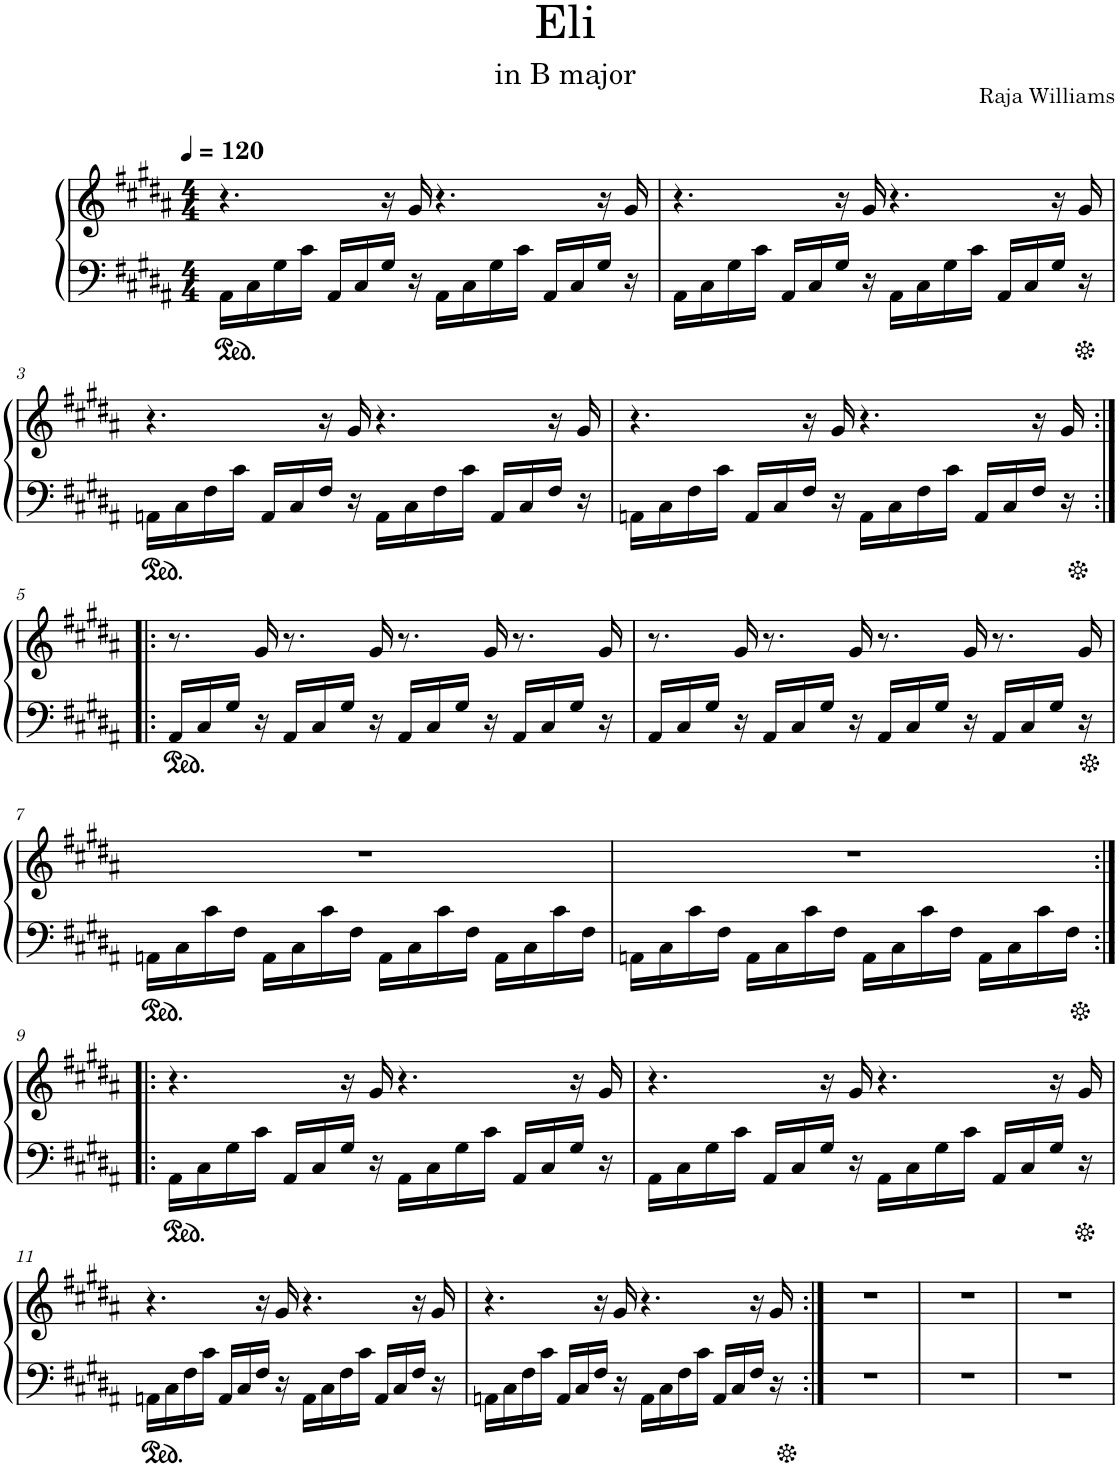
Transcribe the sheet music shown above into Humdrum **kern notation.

**kern	**kern
*part1	*part1
*staff2	*staff1
*I"Piano	*
*I'Pno.	*
*clefF4	*clefG2
*k[f#c#g#d#a#]	*k[f#c#g#d#a#]
*M4/4	*M4/4
*MM120	*MM120
=1	=1
16AA#\LL	4.r
16C#\	.
16G#\	.
16c#\JJ	.
16AA#/LL	.
16C#/	.
16G#/JJ	16r
16r	16g#/
16AA#\LL	4.r
16C#\	.
16G#\	.
16c#\JJ	.
16AA#/LL	.
16C#/	.
16G#/JJ	16r
16r	16g#/
=2	=2
16AA#\LL	4.r
16C#\	.
16G#\	.
16c#\JJ	.
16AA#/LL	.
16C#/	.
16G#/JJ	16r
16r	16g#/
16AA#\LL	4.r
16C#\	.
16G#\	.
16c#\JJ	.
16AA#/LL	.
16C#/	.
16G#/JJ	16r
16r	16g#/
!!LO:LB:g=z
=3	=3
16AAn\LL	4.r
16C#\	.
16F#\	.
16c#\JJ	.
16AA/LL	.
16C#/	.
16F#/JJ	16r
16r	16g#/
16AA\LL	4.r
16C#\	.
16F#\	.
16c#\JJ	.
16AA/LL	.
16C#/	.
16F#/JJ	16r
16r	16g#/
=4	=4
16AAn\LL	4.r
16C#\	.
16F#\	.
16c#\JJ	.
16AA/LL	.
16C#/	.
16F#/JJ	16r
16r	16g#/
16AA\LL	4.r
16C#\	.
16F#\	.
16c#\JJ	.
16AA/LL	.
16C#/	.
16F#/JJ	16r
16r	16g#/
!!LO:LB:g=z
=5:|!|:	=5:|!|:
16AA#/LL	8.r
16C#/	.
16G#/JJ	.
16r	16g#/
16AA#/LL	8.r
16C#/	.
16G#/JJ	.
16r	16g#/
16AA#/LL	8.r
16C#/	.
16G#/JJ	.
16r	16g#/
16AA#/LL	8.r
16C#/	.
16G#/JJ	.
16r	16g#/
=6	=6
16AA#/LL	8.r
16C#/	.
16G#/JJ	.
16r	16g#/
16AA#/LL	8.r
16C#/	.
16G#/JJ	.
16r	16g#/
16AA#/LL	8.r
16C#/	.
16G#/JJ	.
16r	16g#/
16AA#/LL	8.r
16C#/	.
16G#/JJ	.
16r	16g#/
!!LO:LB:g=z
=7	=7
16AAn\LL	1r
16C#\	.
16c#\	.
16F#\JJ	.
16AA\LL	.
16C#\	.
16c#\	.
16F#\JJ	.
16AA\LL	.
16C#\	.
16c#\	.
16F#\JJ	.
16AA\LL	.
16C#\	.
16c#\	.
16F#\JJ	.
=8	=8
16AAn\LL	1r
16C#\	.
16c#\	.
16F#\JJ	.
16AA\LL	.
16C#\	.
16c#\	.
16F#\JJ	.
16AA\LL	.
16C#\	.
16c#\	.
16F#\JJ	.
16AA\LL	.
16C#\	.
16c#\	.
16F#\JJ	.
!!LO:LB:g=z
=9:|!|:	=9:|!|:
16AA#\LL	4.r
16C#\	.
16G#\	.
16c#\JJ	.
16AA#/LL	.
16C#/	.
16G#/JJ	16r
16r	16g#/
16AA#\LL	4.r
16C#\	.
16G#\	.
16c#\JJ	.
16AA#/LL	.
16C#/	.
16G#/JJ	16r
16r	16g#/
=10	=10
16AA#\LL	4.r
16C#\	.
16G#\	.
16c#\JJ	.
16AA#/LL	.
16C#/	.
16G#/JJ	16r
16r	16g#/
16AA#\LL	4.r
16C#\	.
16G#\	.
16c#\JJ	.
16AA#/LL	.
16C#/	.
16G#/JJ	16r
16r	16g#/
!!LO:LB:g=z
=11	=11
16AAn\LL	4.r
16C#\	.
16F#\	.
16c#\JJ	.
16AA/LL	.
16C#/	.
16F#/JJ	16r
16r	16g#/
16AA\LL	4.r
16C#\	.
16F#\	.
16c#\JJ	.
16AA/LL	.
16C#/	.
16F#/JJ	16r
16r	16g#/
=12	=12
16AAn\LL	4.r
16C#\	.
16F#\	.
16c#\JJ	.
16AA/LL	.
16C#/	.
16F#/JJ	16r
16r	16g#/
16AA\LL	4.r
16C#\	.
16F#\	.
16c#\JJ	.
16AA/LL	.
16C#/	.
16F#/JJ	16r
16r	16g#/
=13:|!	=13:|!
1r	1r
=14	=14
1r	1r
=15	=15
1r	1r
=	=
*-	*-
